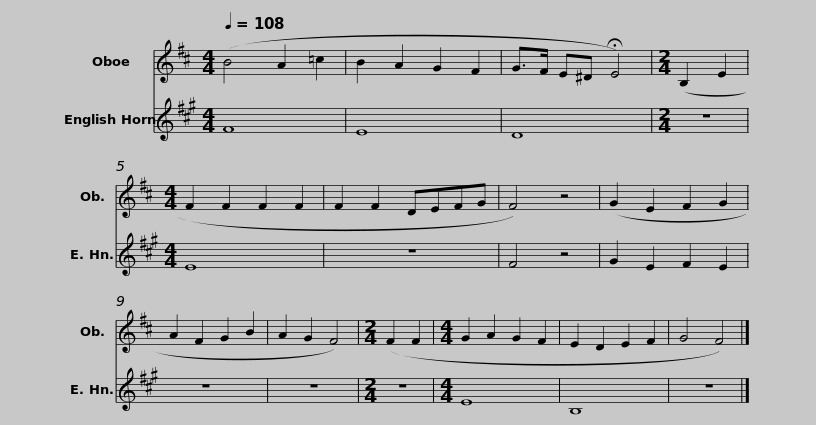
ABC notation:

X:1
%%score 1 2
L:1/8
Q:1/4=108
M:4/4
I:linebreak $
K:D
V:1 treble
V:2 treble transpose=-7
V:1
 (B4 A2 =c2 | B2 A2 G2 F2 | G>F E^D !fermata!E4) |[M:2/4] (B,2 E2 |[M:4/4] F2 F2 F2 F2 | %5
 F2 F2 DEFG | F4) z4 | (G2 E2 F2 G2 |$ A2 F2 G2 B2 | A2 G2 F4) | %10
[M:2/4] (F2 F2 |[M:4/4] G2 A2 G2 F2 | E2 D2 E2 F2 | G4 F4) |] %14
V:2
[K:A] F8 | E8 | D8 |[M:2/4] z4 |[M:4/4] E8 | %5
 z8 | F4 z4 | G2 E2 F2 E2 |$ z8 | z8 | %10
[M:2/4] z4 |[M:4/4] E8 | B,8 | z8 |] %14
